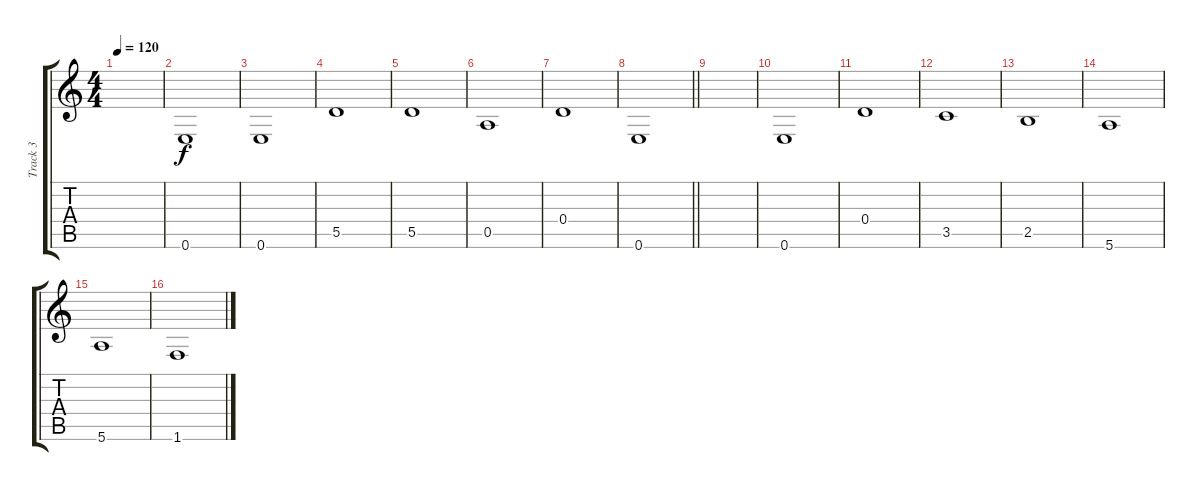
\track ("Track 3" "Track 3") {instrument electricbassfinger}
\staff {score tabs}
\tuning (E4 B3 G3 D3 A2 E2) {hide}
\ts (4 4)
\tempo 120
\clef g2
\ks c
|
0.6.1 |
0.6.1 |
5.5.1 |
5.5.1 |
0.5.1 |
0.4.1 |
\barLineRight lightlight
0.6.1 |
|
0.6.1 |
0.4.1 |
3.5.1 |
2.5.1 |
5.6.1 |
5.6.1 |
1.6.1
